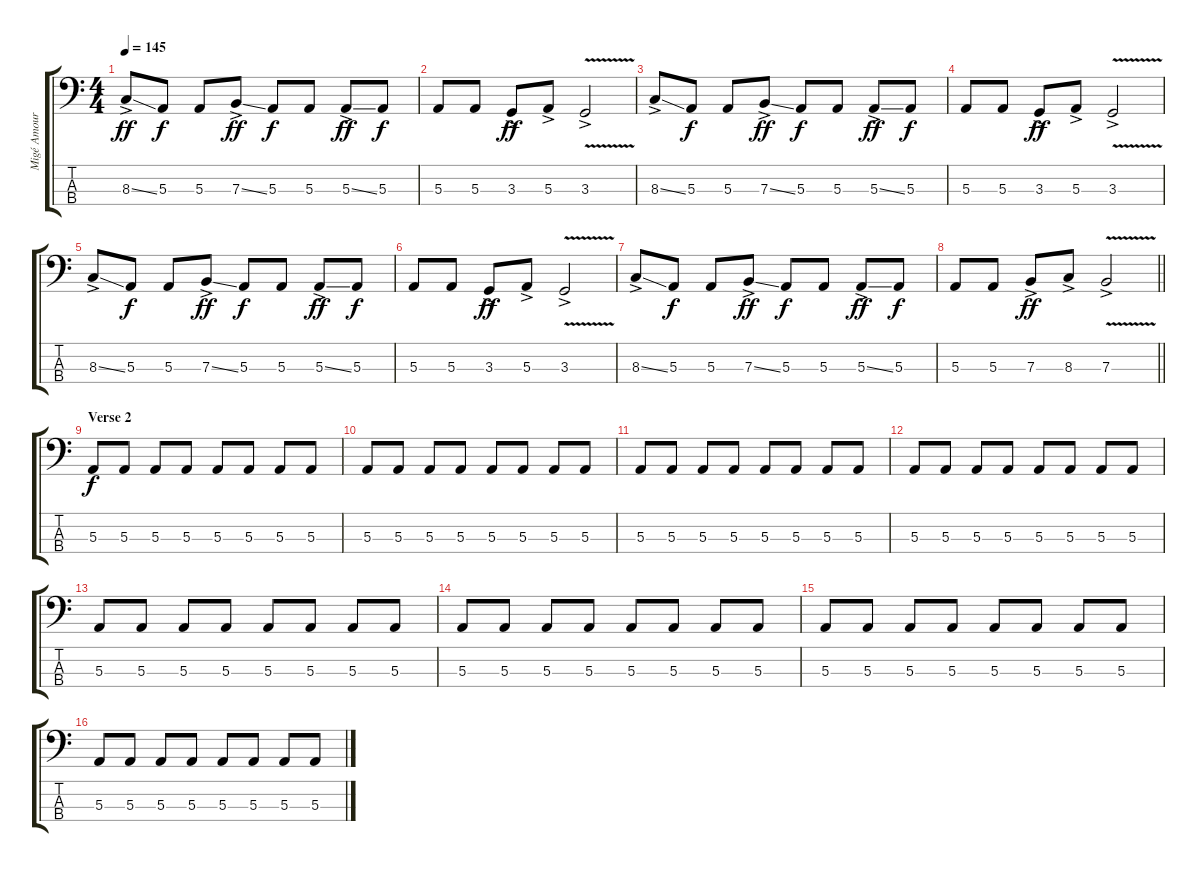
\track ("Migé Amour (Bass)" "Migé Amour") {instrument electricbassfinger}
\staff {score tabs}
\tuning (D2 A1 E1 B0) {hide}
\ts (4 4)
\tempo 145
\clef f4
\ks c
8.3{ss ac}.8{dy ff} 5.3.8{dy f} 5.3.8 7.3{ss ac}.8{dy ff} 5.3.8{dy f} 5.3.8 5.3{ss ac}.8{dy ff} 5.3.8{dy f} |
5.3.8 5.3.8 3.3{ac}.8{dy ff} 5.3{ac}.8 3.3{v ac}.2 |
8.3{ss ac}.8 5.3.8{dy f} 5.3.8 7.3{ss ac}.8{dy ff} 5.3.8{dy f} 5.3.8 5.3{ss ac}.8{dy ff} 5.3.8{dy f} |
5.3.8 5.3.8 3.3{ac}.8{dy ff} 5.3{ac}.8 3.3{v ac}.2 |
8.3{ss ac}.8 5.3.8{dy f} 5.3.8 7.3{ss ac}.8{dy ff} 5.3.8{dy f} 5.3.8 5.3{ss ac}.8{dy ff} 5.3.8{dy f} |
5.3.8 5.3.8 3.3{ac}.8{dy ff} 5.3{ac}.8 3.3{v ac}.2 |
8.3{ss ac}.8 5.3.8{dy f} 5.3.8 7.3{ss ac}.8{dy ff} 5.3.8{dy f} 5.3.8 5.3{ss ac}.8{dy ff} 5.3.8{dy f} |
\barLineRight lightlight
5.3.8 5.3.8 7.3{ac}.8{dy ff} 8.3{ac}.8 7.3{v ac}.2 |
\section ("" "Verse 2")
5.3.8{dy f} 5.3.8 5.3.8 5.3.8 5.3.8 5.3.8 5.3.8 5.3.8 |
5.3.8 5.3.8 5.3.8 5.3.8 5.3.8 5.3.8 5.3.8 5.3.8 |
5.3.8 5.3.8 5.3.8 5.3.8 5.3.8 5.3.8 5.3.8 5.3.8 |
5.3.8 5.3.8 5.3.8 5.3.8 5.3.8 5.3.8 5.3.8 5.3.8 |
5.3.8 5.3.8 5.3.8 5.3.8 5.3.8 5.3.8 5.3.8 5.3.8 |
5.3.8 5.3.8 5.3.8 5.3.8 5.3.8 5.3.8 5.3.8 5.3.8 |
5.3.8 5.3.8 5.3.8 5.3.8 5.3.8 5.3.8 5.3.8 5.3.8 |
5.3.8 5.3.8 5.3.8 5.3.8 5.3.8 5.3.8 5.3.8 5.3.8
